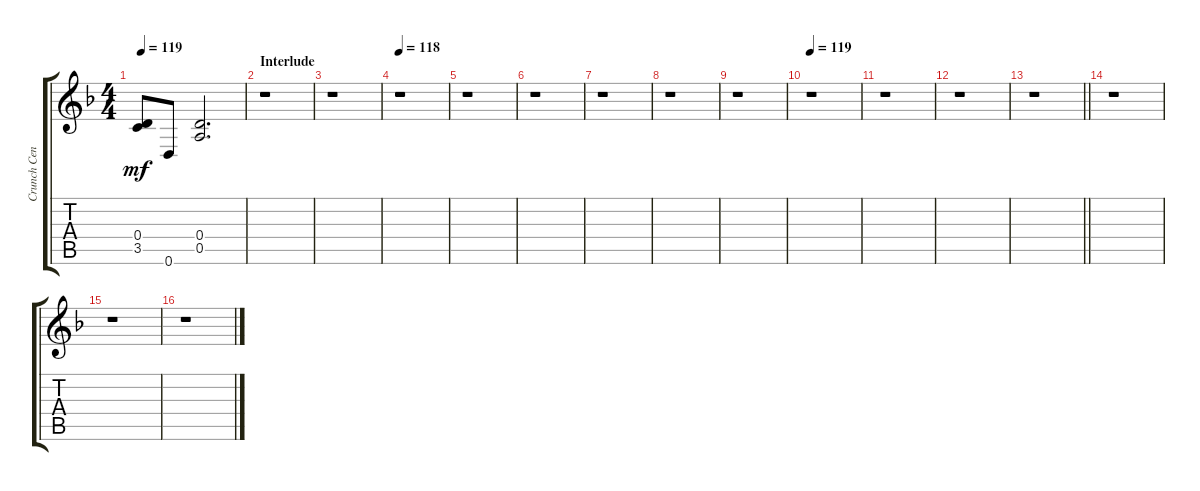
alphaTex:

\track ("Crunch Center Guitar" "Crunch Cen") {instrument electricguitarclean}
\staff {score tabs}
\tuning (E4 B3 G3 D3 A2 D2) {hide}
\ts (4 4)
\tempo 119
\clef g2
\ks dminor
(0.4{t} 3.5{t}).8{dy mf} 0.6.8 (0.4 0.5).2{d} |
\section ("" "Interlude")
r.1 |
r.1 |
\tempo 118
r.1 |
r.1 |
r.1 |
r.1 |
r.1 |
r.1 |
\section ("" "")
\tempo 119
r.1 |
r.1 |
r.1 |
\barLineRight lightlight
r.1 |
r.1 |
r.1 |
r.1
